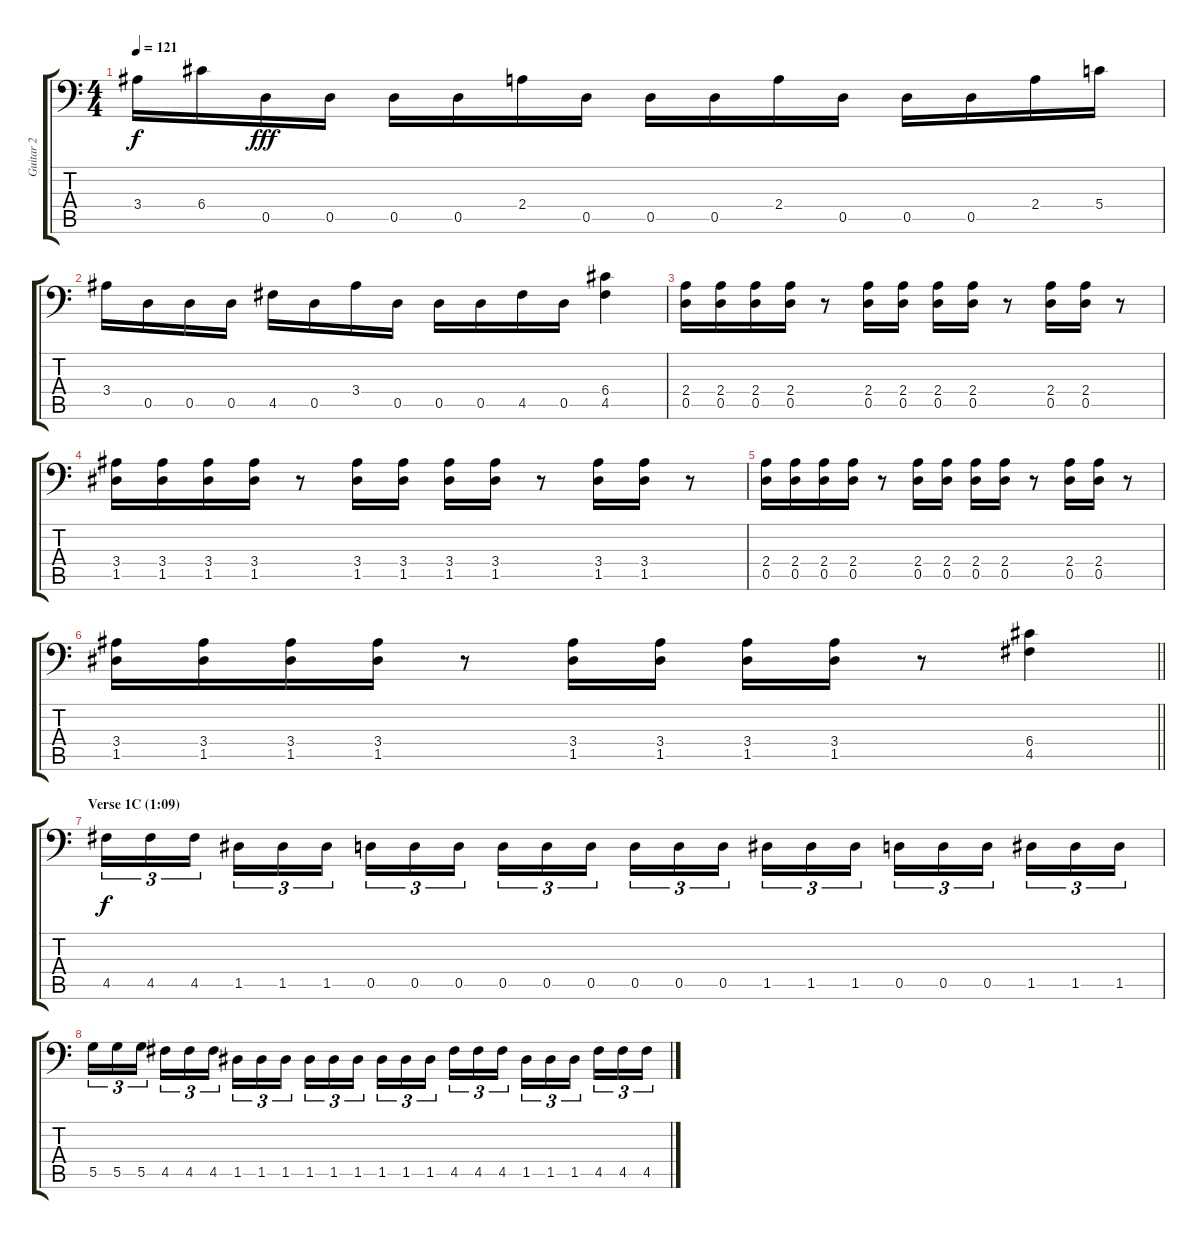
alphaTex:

\track ("Guitar 2" "Guitar 2") {instrument distortionguitar}
\staff {score tabs}
\tuning (A3 E3 C3 G2 D2 A1) {hide}
\ts (4 4)
\tempo 121
\clef f4
\ks c
3.4.16{dy f} 6.4.16 0.5.16{dy fff} 0.5.16 0.5.16 0.5.16 2.4.16 0.5.16 0.5.16 0.5.16 2.4.16 0.5.16 0.5.16 0.5.16 2.4.16 5.4.16 |
3.4.16 0.5.16 0.5.16 0.5.16 4.5.16 0.5.16 3.4.16 0.5.16 0.5.16 0.5.16 4.5.16 0.5.16 (6.4 4.5).4 |
(2.4 0.5).16 (2.4 0.5).16 (2.4 0.5).16 (2.4 0.5).16 r.8 (2.4 0.5).16 (2.4 0.5).16 (2.4 0.5).16 (2.4 0.5).16 r.8 (2.4 0.5).16 (2.4 0.5).16 r.8 |
(3.4 1.5).16 (3.4 1.5).16 (3.4 1.5).16 (3.4 1.5).16 r.8 (3.4 1.5).16 (3.4 1.5).16 (3.4 1.5).16 (3.4 1.5).16 r.8 (3.4 1.5).16 (3.4 1.5).16 r.8 |
(2.4 0.5).16 (2.4 0.5).16 (2.4 0.5).16 (2.4 0.5).16 r.8 (2.4 0.5).16 (2.4 0.5).16 (2.4 0.5).16 (2.4 0.5).16 r.8 (2.4 0.5).16 (2.4 0.5).16 r.8 |
\barLineRight lightlight
(3.4 1.5).16 (3.4 1.5).16 (3.4 1.5).16 (3.4 1.5).16 r.8 (3.4 1.5).16 (3.4 1.5).16 (3.4 1.5).16 (3.4 1.5).16 r.8 (6.4 4.5).4 |
\section ("" "Verse 1C (1:09)")
4.5.16{tu (3 2) dy f} 4.5.16{tu (3 2)} 4.5.16{tu (3 2) beam splitsecondary} 1.5.16{tu (3 2)} 1.5.16{tu (3 2)} 1.5.16{tu (3 2)} 0.5.16{tu (3 2)} 0.5.16{tu (3 2)} 0.5.16{tu (3 2) beam splitsecondary} 0.5.16{tu (3 2)} 0.5.16{tu (3 2)} 0.5.16{tu (3 2)} 0.5.16{tu (3 2)} 0.5.16{tu (3 2)} 0.5.16{tu (3 2) beam splitsecondary} 1.5.16{tu (3 2)} 1.5.16{tu (3 2)} 1.5.16{tu (3 2)} 0.5.16{tu (3 2)} 0.5.16{tu (3 2)} 0.5.16{tu (3 2) beam splitsecondary} 1.5.16{tu (3 2)} 1.5.16{tu (3 2)} 1.5.16{tu (3 2)} |
5.5.16{tu (3 2)} 5.5.16{tu (3 2)} 5.5.16{tu (3 2) beam splitsecondary} 4.5.16{tu (3 2)} 4.5.16{tu (3 2)} 4.5.16{tu (3 2)} 1.5.16{tu (3 2)} 1.5.16{tu (3 2)} 1.5.16{tu (3 2) beam splitsecondary} 1.5.16{tu (3 2)} 1.5.16{tu (3 2)} 1.5.16{tu (3 2)} 1.5.16{tu (3 2)} 1.5.16{tu (3 2)} 1.5.16{tu (3 2) beam splitsecondary} 4.5.16{tu (3 2)} 4.5.16{tu (3 2)} 4.5.16{tu (3 2)} 1.5.16{tu (3 2)} 1.5.16{tu (3 2)} 1.5.16{tu (3 2) beam splitsecondary} 4.5.16{tu (3 2)} 4.5.16{tu (3 2)} 4.5.16{tu (3 2)}
